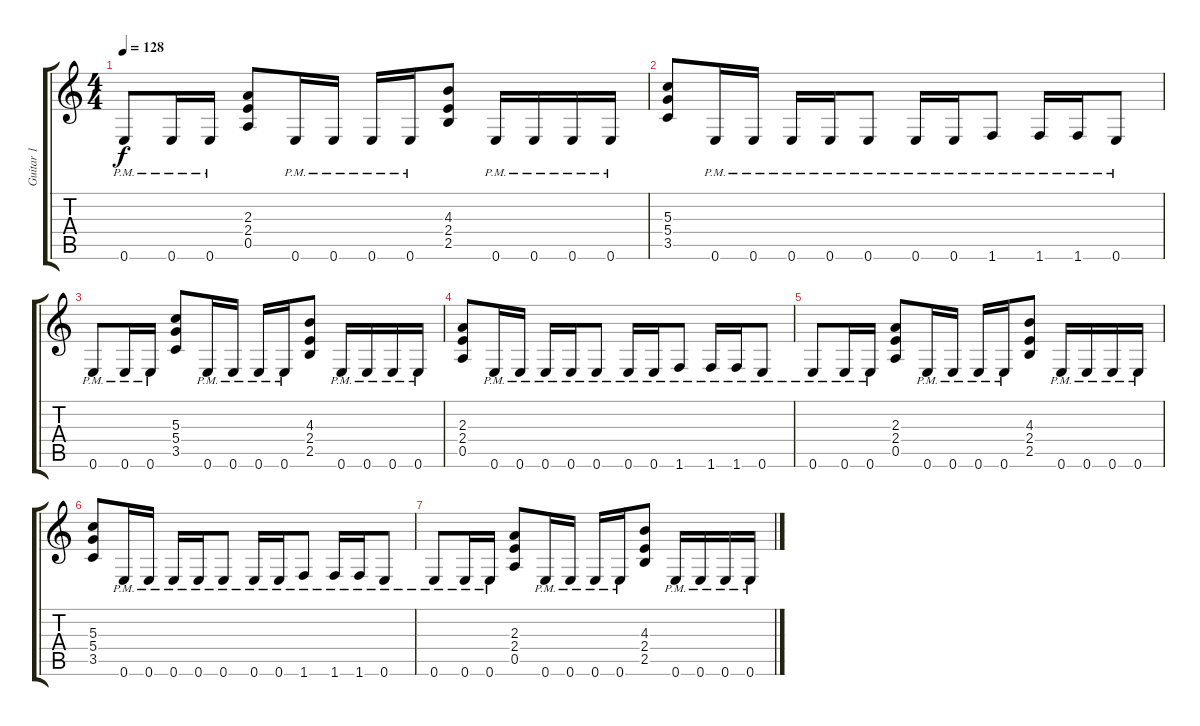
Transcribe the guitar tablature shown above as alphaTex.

\track ("Guitar 1" "Guitar 1") {instrument distortionguitar}
\staff {score tabs}
\tuning (E4 B3 G3 D3 A2 E2) {hide}
\ts (4 4)
\tempo 128
\clef g2
\ks c
0.6{pm}.8{dy f} 0.6{pm}.16 0.6{pm}.16 (2.3 2.4 0.5).8 0.6{pm}.16 0.6{pm}.16 0.6{pm}.16 0.6{pm}.16 (4.3 2.4 2.5).8 0.6{pm}.16 0.6{pm}.16 0.6{pm}.16 0.6{pm}.16 |
(5.3 5.4 3.5).8 0.6{pm}.16 0.6{pm}.16 0.6{pm}.16 0.6{pm}.16 0.6{pm}.8 0.6{pm}.16 0.6{pm}.16 1.6{pm}.8 1.6{pm}.16 1.6{pm}.16 0.6{pm}.8 |
0.6{pm}.8 0.6{pm}.16 0.6{pm}.16 (5.3 5.4 3.5).8 0.6{pm}.16 0.6{pm}.16 0.6{pm}.16 0.6{pm}.16 (4.3 2.4 2.5).8 0.6{pm}.16 0.6{pm}.16 0.6{pm}.16 0.6{pm}.16 |
(2.3 2.4 0.5).8 0.6{pm}.16 0.6{pm}.16 0.6{pm}.16 0.6{pm}.16 0.6{pm}.8 0.6{pm}.16 0.6{pm}.16 1.6{pm}.8 1.6{pm}.16 1.6{pm}.16 0.6{pm}.8 |
0.6{pm}.8 0.6{pm}.16 0.6{pm}.16 (2.3 2.4 0.5).8 0.6{pm}.16 0.6{pm}.16 0.6{pm}.16 0.6{pm}.16 (4.3 2.4 2.5).8 0.6{pm}.16 0.6{pm}.16 0.6{pm}.16 0.6{pm}.16 |
(5.3 5.4 3.5).8 0.6{pm}.16 0.6{pm}.16 0.6{pm}.16 0.6{pm}.16 0.6{pm}.8 0.6{pm}.16 0.6{pm}.16 1.6{pm}.8 1.6{pm}.16 1.6{pm}.16 0.6{pm}.8 |
0.6{pm}.8 0.6{pm}.16 0.6{pm}.16 (2.3 2.4 0.5).8 0.6{pm}.16 0.6{pm}.16 0.6{pm}.16 0.6{pm}.16 (4.3 2.4 2.5).8 0.6{pm}.16 0.6{pm}.16 0.6{pm}.16 0.6{pm}.16
